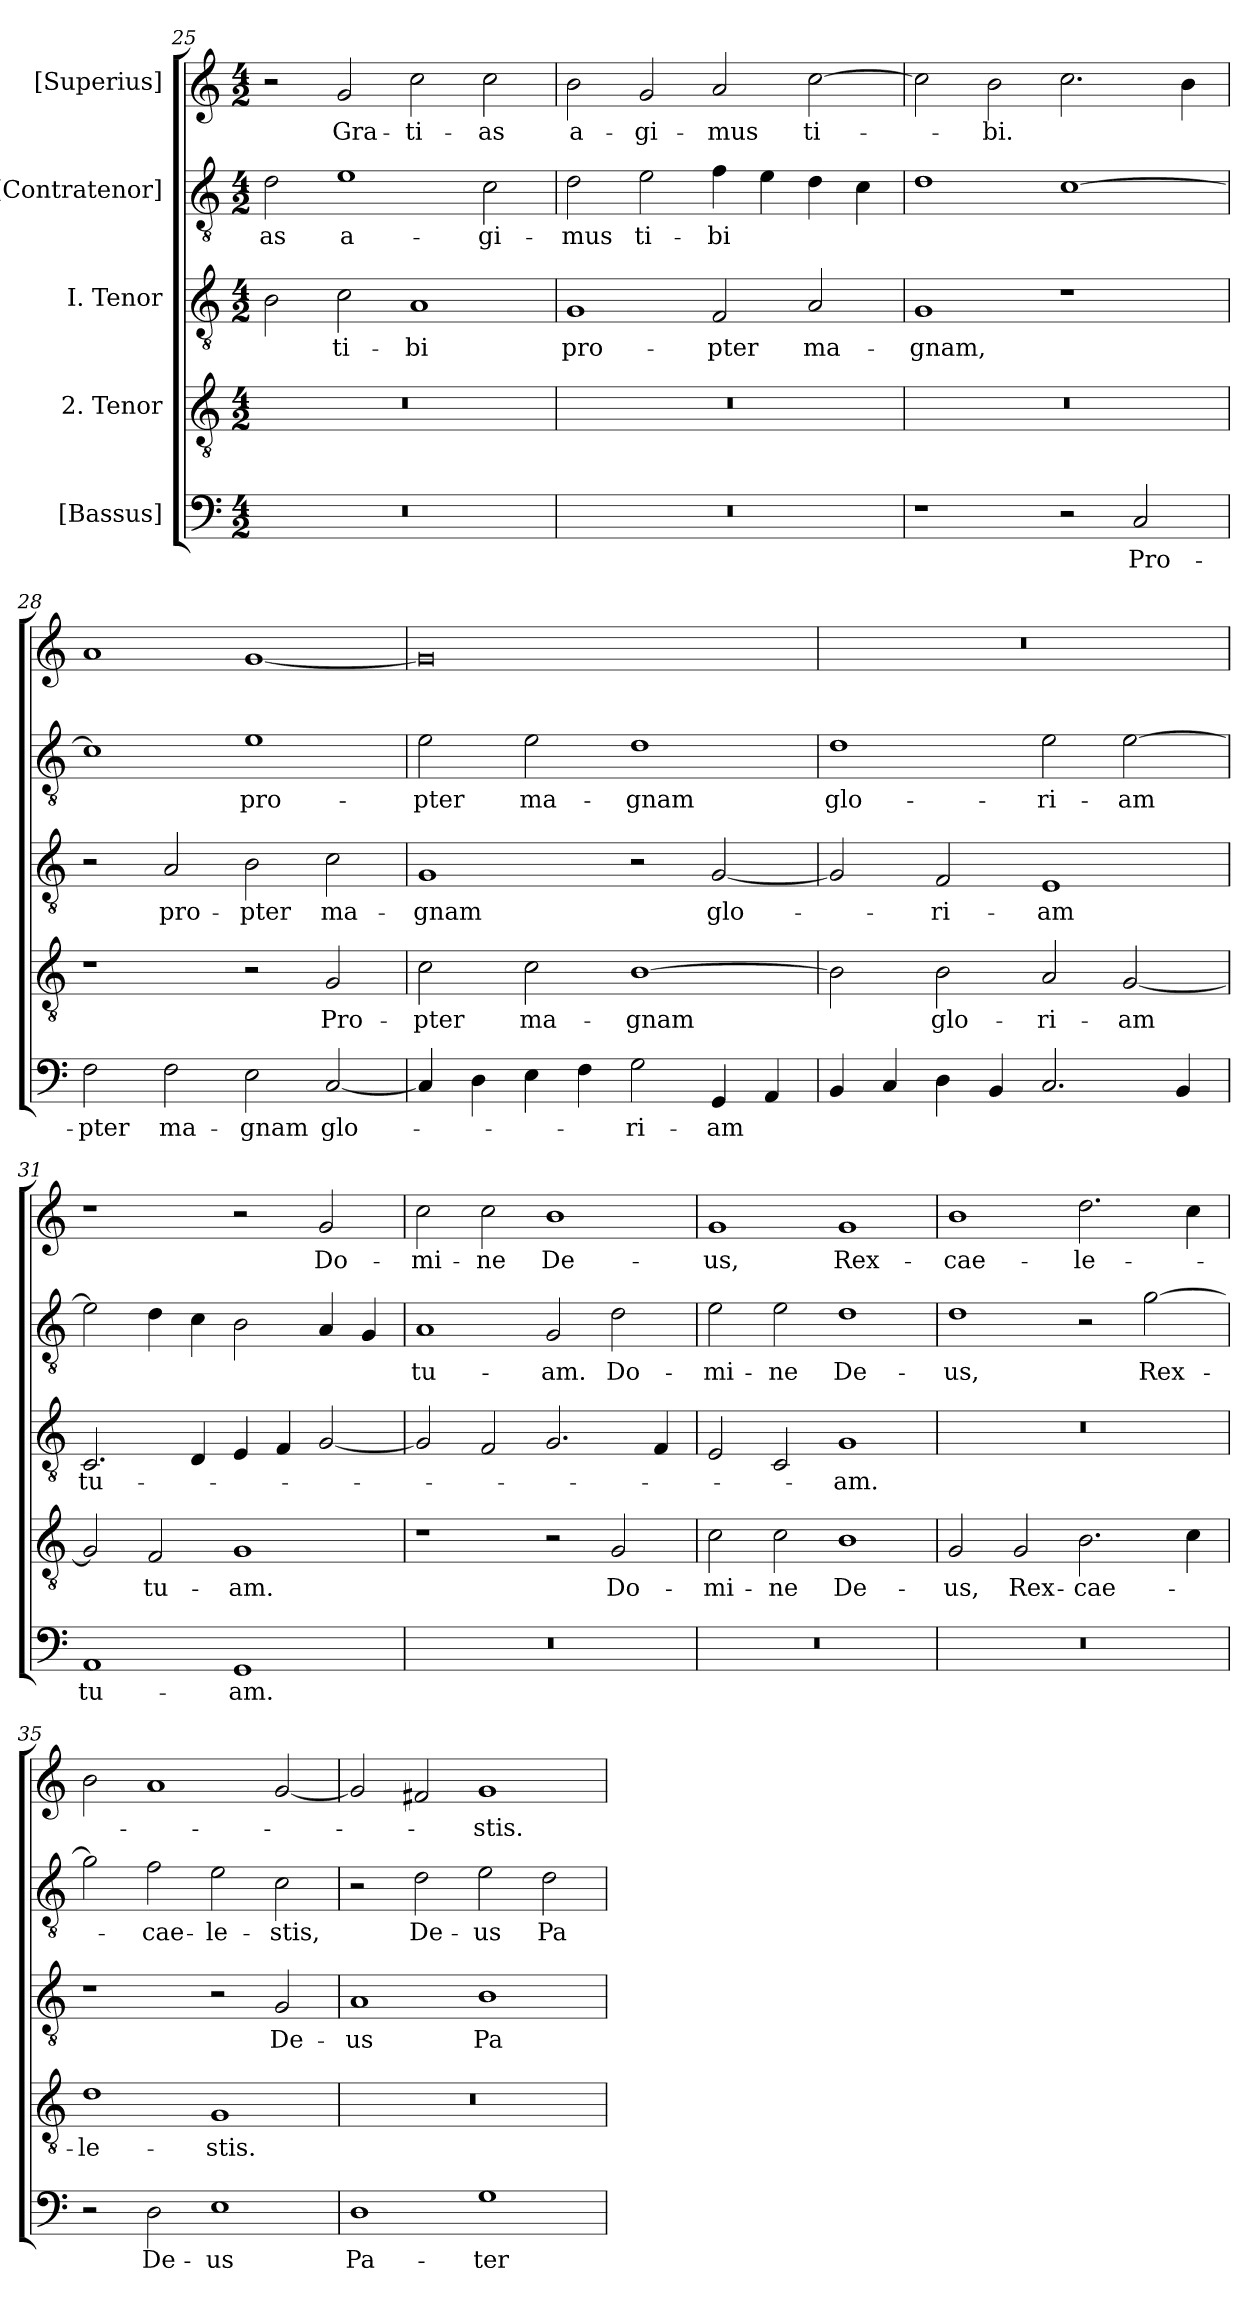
**kern	**text	**kern	**text	**kern	**text	**kern	**text	**kern	**text
*part5	*part5	*part4	*part4	*part3	*part3	*part2	*part2	*part1	*part1
*staff5	*staff5	*staff4	*staff4	*staff3	*staff3	*staff2	*staff2	*staff1	*staff1
*I"[Bassus]	*	*I"2. Tenor	*	*I"I. Tenor	*	*I"[Contratenor]	*	*I"[Superius]	*
*clefF4	*	*clefGv2	*	*clefGv2	*	*clefGv2	*	*clefG2	*
*k[]	*	*k[]	*	*k[]	*	*k[]	*	*k[]	*
*M4/2	*	*M4/2	*	*M4/2	*	*M4/2	*	*M4/2	*
=25	=25	=25	=25	=25	=25	=25	=25	=25	=25
0r	.	0r	.	2B\	.	2d\	-as	2r	.
.	.	.	.	2c\	ti-	1e\	a-	2g/	Gra-
.	.	.	.	1A/	-bi	.	.	2cc\	-ti-
.	.	.	.	.	.	2c\	-gi-	2cc\	-as
=26	=26	=26	=26	=26	=26	=26	=26	=26	=26
0r	.	0r	.	1G/	pro-	2d\	-mus	2b\	a-
.	.	.	.	.	.	2e\	ti-	2g/	-gi-
.	.	.	.	2F/	-pter	4f\	-bi	2a/	-mus
.	.	.	.	.	.	4e\	.	.	.
.	.	.	.	2A/	ma-	4d\	.	[2cc\	ti-
.	.	.	.	.	.	4c\	.	.	.
=27	=27	=27	=27	=27	=27	=27	=27	=27	=27
1r	.	0r	.	1G/	-gnam,	1d\	.	2cc\]	.
.	.	.	.	.	.	.	.	2b\	-bi.
2r	.	.	.	1r	.	[1c\	.	2.cc\	.
2C/	Pro-	.	.	.	.	.	.	.	.
.	.	.	.	.	.	.	.	4b\	.
=28	=28	=28	=28	=28	=28	=28	=28	=28	=28
2F\	-pter	1r	.	2r	.	1c\]	.	1a/	.
2F\	ma-	.	.	2A/	pro-	.	.	.	.
2E\	-gnam	2r	.	2B\	-pter	1e\	pro-	[1g/	.
[2C/	glo-	2G/	Pro-	2c\	ma-	.	.	.	.
=29	=29	=29	=29	=29	=29	=29	=29	=29	=29
4C/]	.	2c\	-pter	1G/	-gnam	2e\	-pter	0g/]	.
4D\	.	.	.	.	.	.	.	.	.
4E\	.	2c\	ma-	.	.	2e\	ma-	.	.
4F\	.	.	.	.	.	.	.	.	.
2G\	-ri-	[1B\	-gnam	2r	.	1d\	-gnam	.	.
4GG/	-am	.	.	[2G/	glo-	.	.	.	.
4AA/	.	.	.	.	.	.	.	.	.
=30	=30	=30	=30	=30	=30	=30	=30	=30	=30
4BB/	.	2B\]	.	2G/]	.	1d\	glo-	0r	.
4C/	.	.	.	.	.	.	.	.	.
4D\	.	2B\	glo-	2F/	-ri-	.	.	.	.
4BB/	.	.	.	.	.	.	.	.	.
2.C/	.	2A/	-ri-	1E/	-am	2e\	-ri-	.	.
.	.	[2G/	-am	.	.	[2e\	-am	.	.
4BB/	.	.	.	.	.	.	.	.	.
=31	=31	=31	=31	=31	=31	=31	=31	=31	=31
1AA/	tu-	2G/]	.	2.C/	tu-	2e\]	.	1r	.
.	.	2F/	tu-	.	.	4d\	.	.	.
.	.	.	.	4D/	.	4c\	.	.	.
1GG/	-am.	1G/	-am.	4E/	.	2B\	.	2r	.
.	.	.	.	4F/	.	.	.	.	.
.	.	.	.	[2G/	.	4A/	.	2g/	Do-
.	.	.	.	.	.	4G/	.	.	.
=32	=32	=32	=32	=32	=32	=32	=32	=32	=32
0r	.	1r	.	2G/]	.	1A/	tu-	2cc\	-mi-
.	.	.	.	2F/	.	.	.	2cc\	-ne
.	.	2r	.	2.G/	.	2G/	-am.	1b\	De-
.	.	2G/	Do-	.	.	2d\	Do-	.	.
.	.	.	.	4F/	.	.	.	.	.
=33	=33	=33	=33	=33	=33	=33	=33	=33	=33
0r	.	2c\	-mi-	2E/	.	2e\	-mi-	1g/	-us,
.	.	2c\	-ne	2C/	.	2e\	-ne	.	.
.	.	1B\	De-	1G/	-am.	1d\	De-	1g/	Rex-
=34	=34	=34	=34	=34	=34	=34	=34	=34	=34
0r	.	2G/	-us,	0r	.	1d\	-us,	1b\	cae-
.	.	2G/	Rex-	.	.	.	.	.	.
.	.	2.B\	cae-	.	.	2r	.	2.dd\	-le-
.	.	.	.	.	.	[2g\	Rex-	.	.
.	.	4c\	.	.	.	.	.	4cc\	.
=35	=35	=35	=35	=35	=35	=35	=35	=35	=35
2r	.	1d\	-le-	1r	.	2g\]	.	2b\	.
2D\	De-	.	.	.	.	2f\	cae-	1a/	.
1E\	-us	1G/	-stis.	2r	.	2e\	-le-	.	.
.	.	.	.	2G/	De-	2c\	-stis,	[2g/	.
=36	=36	=36	=36	=36	=36	=36	=36	=36	=36
1D\	Pa-	0r	.	1A/	-us	2r	.	2g/]	.
.	.	.	.	.	.	2d\	De-	2f#X/	.
1G\	-ter	.	.	1B\	Pa-	2e\	-us	1g/	-stis.
.	.	.	.	.	.	2d\	Pa-	.	.
=	=	=	=	=	=	=	=	=	=
*-	*-	*-	*-	*-	*-	*-	*-	*-	*-
